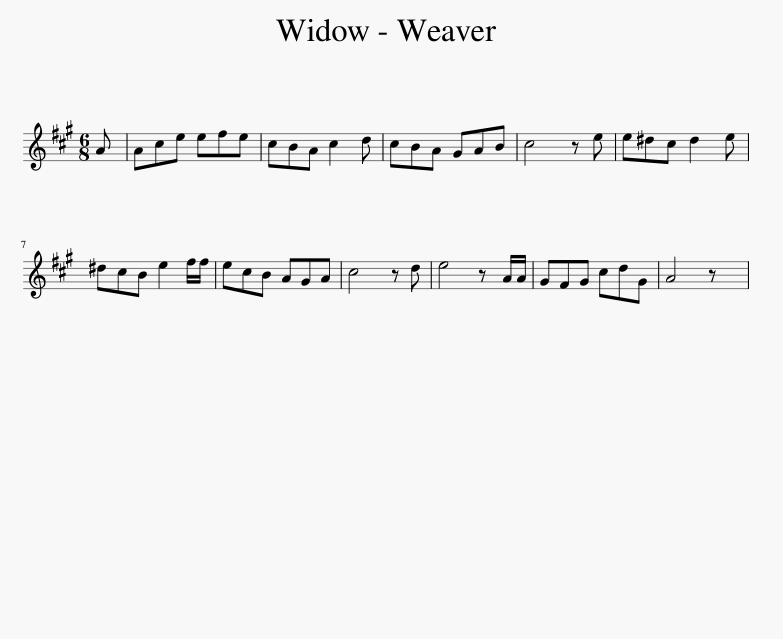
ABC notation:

X:1
L:1/8
M:6/8
I:linebreak $
K:A
V:1 treble
V:1
 A | Ace efe | cBA c2 d | cBA GAB | c4 z e | %5
 e^dc d2 e |$ ^dcB e2 f/f/ | ecB AGA | c4 z d | e4 z A/A/ | %10
 GFG cdG | A4 z x | %12
